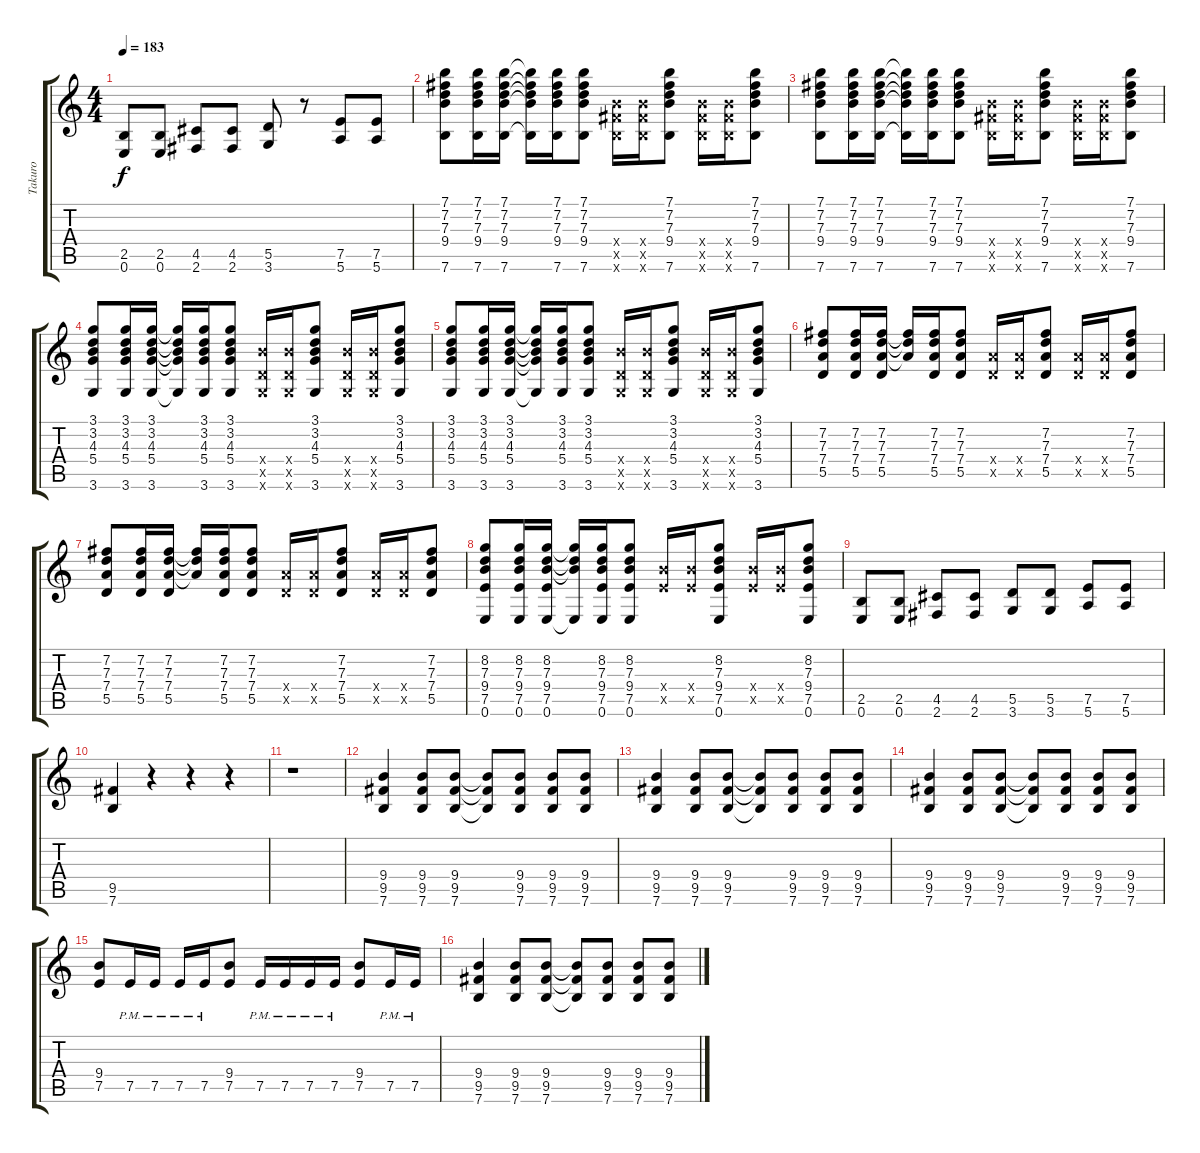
\track ("Takuro" "Takuro") {instrument overdrivenguitar}
\staff {score tabs}
\tuning (E4 B3 G3 D3 A2 E2) {hide}
\ts (4 4)
\tempo 183
\clef g2
\ks c
(2.5 0.6).8{dy f} (2.5 0.6).8 (4.5 2.6).8 (4.5 2.6).8 (5.5 3.6).8 r.8 (7.5 5.6).8 (7.5 5.6).8 |
(7.1 7.2 7.3 9.4 7.6).8 (7.1 7.2 7.3 9.4 7.6).16 (7.1 7.2 7.3 9.4 7.6).16 (7.1{t} 7.2{t} 7.3{t} 9.4{t} 7.6{t}).16 (7.1 7.2 7.3 9.4 7.6).16 (7.1 7.2 7.3 9.4 7.6).8 (9.4{x} 9.5{x} 7.6{x}).16 (9.4{x} 9.5{x} 7.6{x}).16 (7.1 7.2 7.3 9.4 7.6).8 (9.4{x} 9.5{x} 7.6{x}).16 (9.4{x} 9.5{x} 7.6{x}).16 (7.1 7.2 7.3 9.4 7.6).8 |
(7.1 7.2 7.3 9.4 7.6).8 (7.1 7.2 7.3 9.4 7.6).16 (7.1 7.2 7.3 9.4 7.6).16 (7.1{t} 7.2{t} 7.3{t} 9.4{t} 7.6{t}).16 (7.1 7.2 7.3 9.4 7.6).16 (7.1 7.2 7.3 9.4 7.6).8 (9.4{x} 9.5{x} 7.6{x}).16 (9.4{x} 9.5{x} 7.6{x}).16 (7.1 7.2 7.3 9.4 7.6).8 (9.4{x} 9.5{x} 7.6{x}).16 (9.4{x} 9.5{x} 7.6{x}).16 (7.1 7.2 7.3 9.4 7.6).8 |
(3.1 3.2 4.3 5.4 3.6).8 (3.1 3.2 4.3 5.4 3.6).16 (3.1 3.2 4.3 5.4 3.6).16 (3.1{t} 3.2{t} 4.3{t} 5.4{t} 3.6{t}).16 (3.1 3.2 4.3 5.4 3.6).16 (3.1 3.2 4.3 5.4 3.6).8 (9.4{x} 5.5{x} 3.6{x}).16 (9.4{x} 5.5{x} 3.6{x}).16 (3.1 3.2 4.3 5.4 3.6).8 (9.4{x} 5.5{x} 3.6{x}).16 (9.4{x} 5.5{x} 3.6{x}).16 (3.1 3.2 4.3 5.4 3.6).8 |
(3.1 3.2 4.3 5.4 3.6).8 (3.1 3.2 4.3 5.4 3.6).16 (3.1 3.2 4.3 5.4 3.6).16 (3.1{t} 3.2{t} 4.3{t} 5.4{t} 3.6{t}).16 (3.1 3.2 4.3 5.4 3.6).16 (3.1 3.2 4.3 5.4 3.6).8 (9.4{x} 5.5{x} 3.6{x}).16 (9.4{x} 5.5{x} 3.6{x}).16 (3.1 3.2 4.3 5.4 3.6).8 (9.4{x} 5.5{x} 3.6{x}).16 (9.4{x} 5.5{x} 3.6{x}).16 (3.1 3.2 4.3 5.4 3.6).8 |
(7.2 7.3 7.4 5.5).8 (7.2 7.3 7.4 5.5).16 (7.2 7.3 7.4 5.5).16 (7.2{t} 7.3{t} 7.4{t}).16 (7.2 7.3 7.4 5.5).16 (7.2 7.3 7.4 5.5).8 (7.4{x} 5.5{x}).16 (7.4{x} 5.5{x}).16 (7.2 7.3 7.4 5.5).8 (7.4{x} 5.5{x}).16 (7.4{x} 5.5{x}).16 (7.2 7.3 7.4 5.5).8 |
(7.2 7.3 7.4 5.5).8 (7.2 7.3 7.4 5.5).16 (7.2 7.3 7.4 5.5).16 (7.2{t} 7.3{t} 7.4{t}).16 (7.2 7.3 7.4 5.5).16 (7.2 7.3 7.4 5.5).8 (7.4{x} 5.5{x}).16 (7.4{x} 5.5{x}).16 (7.2 7.3 7.4 5.5).8 (7.4{x} 5.5{x}).16 (7.4{x} 5.5{x}).16 (7.2 7.3 7.4 5.5).8 |
(8.2 7.3 9.4 7.5 0.6).8 (8.2 7.3 9.4 7.5 0.6).16 (8.2 7.3 9.4 7.5 0.6).16 (8.2{t} 7.3{t} 9.4{t} 0.6{t}).16 (8.2 7.3 9.4 7.5 0.6).16 (8.2 7.3 9.4 7.5 0.6).8 (9.4{x} 7.5{x}).16 (9.4{x} 7.5{x}).16 (8.2 7.3 9.4 7.5 0.6).8 (9.4{x} 7.5{x}).16 (9.4{x} 7.5{x}).16 (8.2 7.3 9.4 7.5 0.6).8 |
(2.5 0.6).8 (2.5 0.6).8 (4.5 2.6).8 (4.5 2.6).8 (5.5 3.6).8 (5.5 3.6).8 (7.5 5.6).8 (7.5 5.6).8 |
(9.5 7.6).4 r.4 r.4 r.4 |
r.1 |
(9.4 9.5 7.6).4 (9.4 9.5 7.6).8 (9.4 9.5 7.6).8 (9.4{t} 9.5{t} 7.6{t}).8 (9.4 9.5 7.6).8 (9.4 9.5 7.6).8 (9.4 9.5 7.6).8 |
(9.4 9.5 7.6).4 (9.4 9.5 7.6).8 (9.4 9.5 7.6).8 (9.4{t} 9.5{t} 7.6{t}).8 (9.4 9.5 7.6).8 (9.4 9.5 7.6).8 (9.4 9.5 7.6).8 |
(9.4 9.5 7.6).4 (9.4 9.5 7.6).8 (9.4 9.5 7.6).8 (9.4{t} 9.5{t} 7.6{t}).8 (9.4 9.5 7.6).8 (9.4 9.5 7.6).8 (9.4 9.5 7.6).8 |
(9.4 7.5).8 7.5{pm}.16 7.5{pm}.16 7.5{pm}.16 7.5{pm}.16 (9.4 7.5).8 7.5{pm}.16 7.5{pm}.16 7.5{pm}.16 7.5{pm}.16 (9.4 7.5).8 7.5{pm}.16 7.5{pm}.16 |
(9.4 9.5 7.6).4 (9.4 9.5 7.6).8 (9.4 9.5 7.6).8 (9.4{t} 9.5{t} 7.6{t}).8 (9.4 9.5 7.6).8 (9.4 9.5 7.6).8 (9.4 9.5 7.6).8
